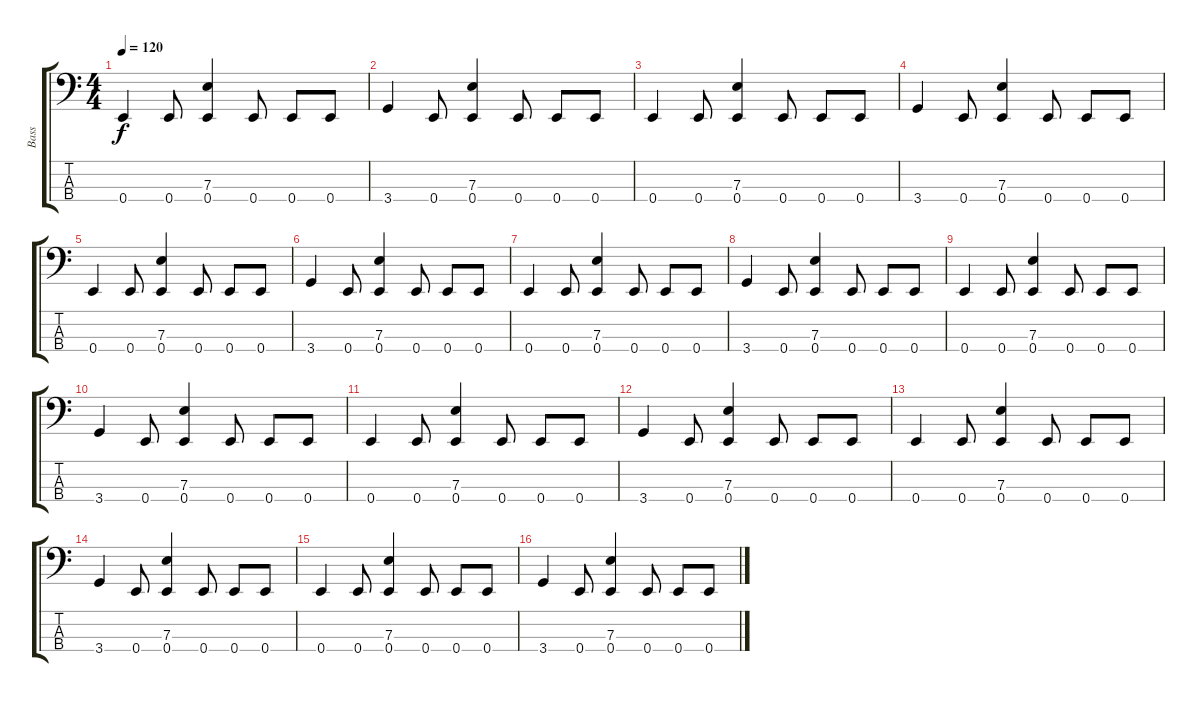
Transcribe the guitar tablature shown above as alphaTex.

\track ("Bass" "Bass") {instrument electricbassfinger}
\staff {score tabs}
\tuning (G2 D2 A1 E1) {hide}
\ts (4 4)
\tempo 120
\clef f4
\ks c
0.4.4{dy f} 0.4.8 (7.3 0.4).4 0.4.8 0.4.8 0.4.8 |
3.4.4 0.4.8 (7.3 0.4).4 0.4.8 0.4.8 0.4.8 |
0.4.4 0.4.8 (7.3 0.4).4 0.4.8 0.4.8 0.4.8 |
3.4.4 0.4.8 (7.3 0.4).4 0.4.8 0.4.8 0.4.8 |
0.4.4 0.4.8 (7.3 0.4).4 0.4.8 0.4.8 0.4.8 |
3.4.4 0.4.8 (7.3 0.4).4 0.4.8 0.4.8 0.4.8 |
0.4.4 0.4.8 (7.3 0.4).4 0.4.8 0.4.8 0.4.8 |
3.4.4 0.4.8 (7.3 0.4).4 0.4.8 0.4.8 0.4.8 |
0.4.4 0.4.8 (7.3 0.4).4 0.4.8 0.4.8 0.4.8 |
3.4.4 0.4.8 (7.3 0.4).4 0.4.8 0.4.8 0.4.8 |
0.4.4 0.4.8 (7.3 0.4).4 0.4.8 0.4.8 0.4.8 |
3.4.4 0.4.8 (7.3 0.4).4 0.4.8 0.4.8 0.4.8 |
0.4.4 0.4.8 (7.3 0.4).4 0.4.8 0.4.8 0.4.8 |
3.4.4 0.4.8 (7.3 0.4).4 0.4.8 0.4.8 0.4.8 |
0.4.4 0.4.8 (7.3 0.4).4 0.4.8 0.4.8 0.4.8 |
3.4.4 0.4.8 (7.3 0.4).4 0.4.8 0.4.8 0.4.8
